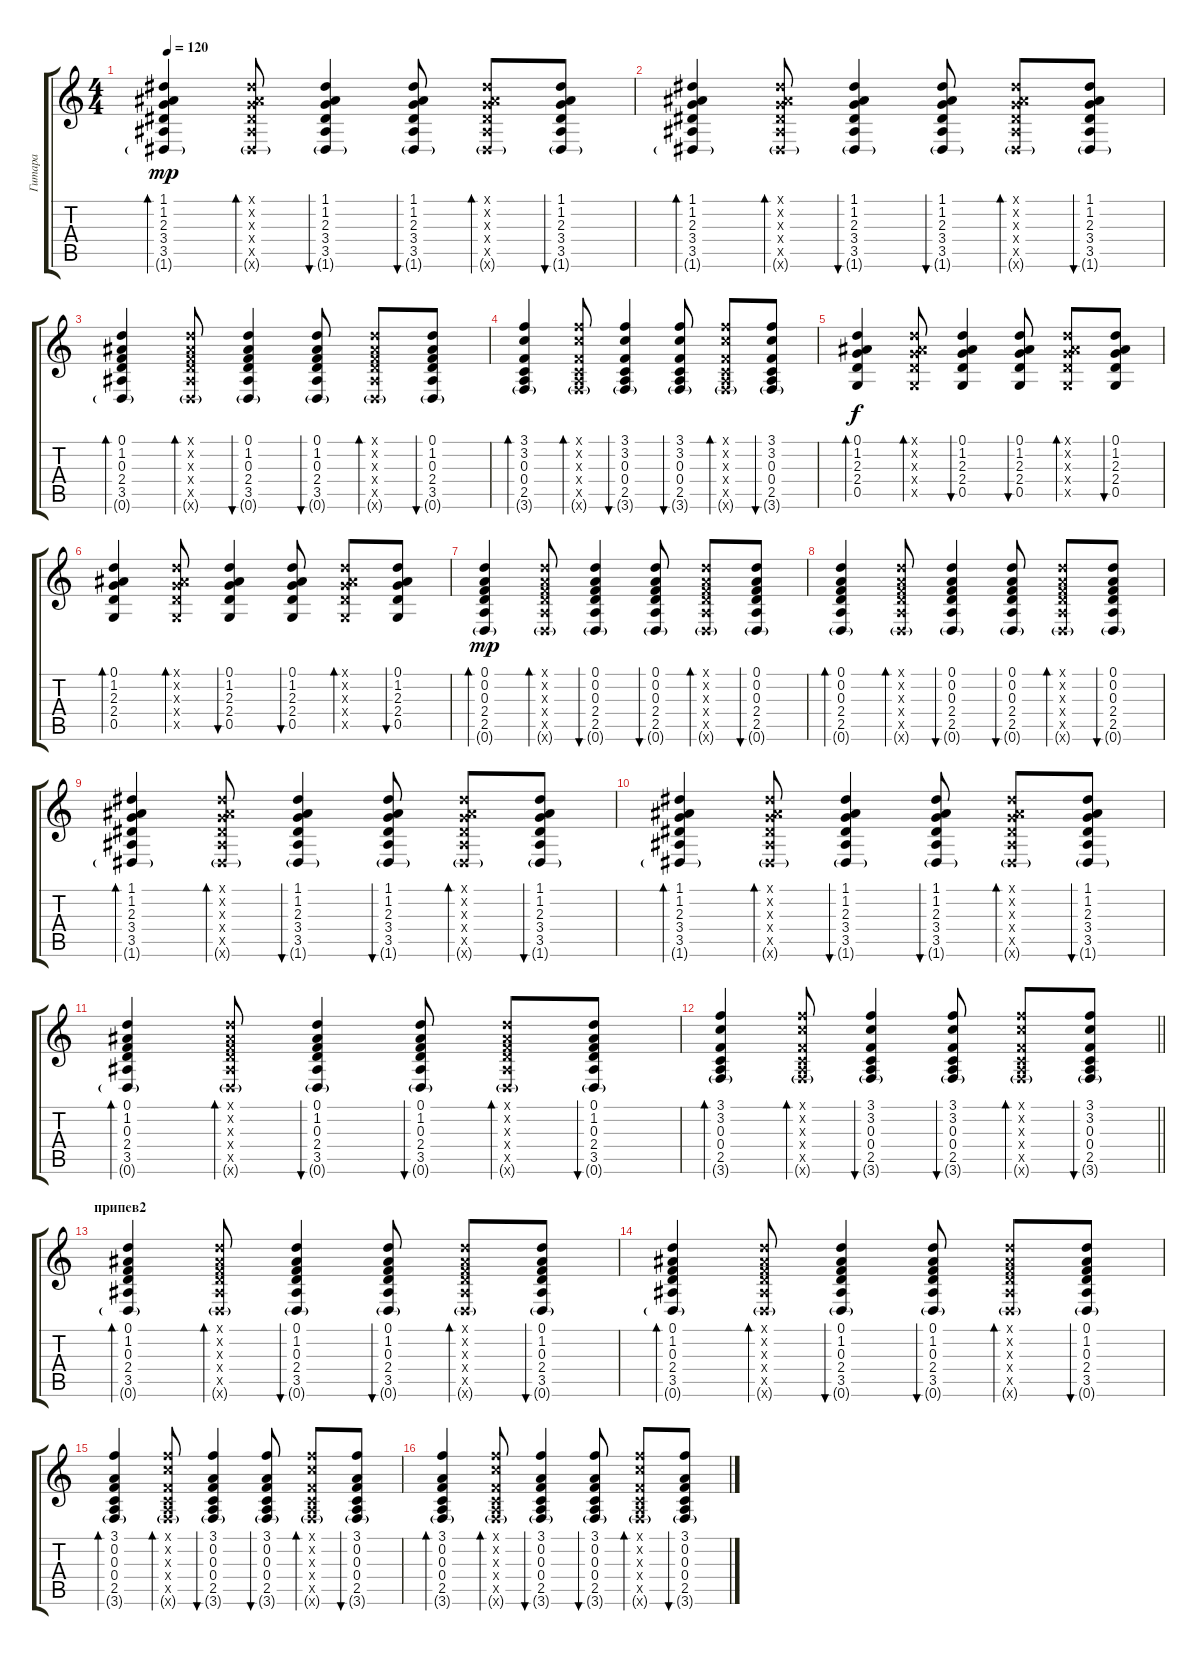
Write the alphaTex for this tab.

\track ("Гитара" "Гитара") {instrument acousticguitarsteel}
\staff {score tabs}
\tuning (D4 A3 F3 C3 G2 D2) {hide}
\ts (4 4)
\tempo 120
\clef g2
\ks c
(1.1 1.2 2.3 3.4 3.5 1.6{g}).4{bd 30 dy mp} (1.1{x} 1.2{x} 2.3{x} 3.4{x} 3.5{x} 1.6{g x}).8{bd 60} (1.1 1.2 2.3 3.4 3.5 1.6{g}).4{bu 30} (1.1 1.2 2.3 3.4 3.5 1.6{g}).8{bu 30} (1.1{x} 1.2{x} 2.3{x} 3.4{x} 3.5{x} 1.6{g x}).8{bd 30} (1.1 1.2 2.3 3.4 3.5 1.6{g}).8{bu 30} |
(1.1 1.2 2.3 3.4 3.5 1.6{g}).4{bd 60} (1.1{x} 1.2{x} 2.3{x} 3.4{x} 3.5{x} 1.6{g x}).8{bd 60} (1.1 1.2 2.3 3.4 3.5 1.6{g}).4{bu 30} (1.1 1.2 2.3 3.4 3.5 1.6{g}).8{bu 30} (1.1{x} 1.2{x} 2.3{x} 3.4{x} 3.5{x} 1.6{g x}).8{bd 30} (1.1 1.2 2.3 3.4 3.5 1.6{g}).8{bu 30} |
(0.1 1.2 0.3 2.4 3.5 0.6{g}).4{bd 30} (0.1{x} 1.2{x} 0.3{x} 2.4{x} 3.5{x} 0.6{g x}).8{bd 60} (0.1 1.2 0.3 2.4 3.5 0.6{g}).4{bu 30} (0.1 1.2 0.3 2.4 3.5 0.6{g}).8{bu 30} (0.1{x} 1.2{x} 0.3{x} 2.4{x} 3.5{x} 0.6{g x}).8{bd 30} (0.1 1.2 0.3 2.4 3.5 0.6{g}).8{bu 30} |
(3.1 3.2 0.3 0.4 2.5 3.6{g}).4{bd 30} (3.1{x} 3.2{x} 0.3{x} 0.4{x} 2.5{x} 3.6{g x}).8{bd 60} (3.1 3.2 0.3 0.4 2.5 3.6{g}).4{bu 30} (3.1 3.2 0.3 0.4 2.5 3.6{g}).8{bu 30} (3.1{x} 3.2{x} 0.3{x} 0.4{x} 2.5{x} 3.6{g x}).8{bd 30} (3.1 3.2 0.3 0.4 2.5 3.6{g}).8{bu 30} |
(0.1 1.2 2.3 2.4 0.5).4{bd 30 dy f} (0.1{x} 1.2{x} 2.3{x} 2.4{x} 0.5{x}).8{bd 60} (0.1 1.2 2.3 2.4 0.5).4{bu 30} (0.1 1.2 2.3 2.4 0.5).8{bu 30} (0.1{x} 1.2{x} 2.3{x} 2.4{x} 0.5{x}).8{bd 30} (0.1 1.2 2.3 2.4 0.5).8{bu 30} |
(0.1 1.2 2.3 2.4 0.5).4{bd 30} (0.1{x} 1.2{x} 2.3{x} 2.4{x} 0.5{x}).8{bd 60} (0.1 1.2 2.3 2.4 0.5).4{bu 30} (0.1 1.2 2.3 2.4 0.5).8{bu 30} (0.1{x} 1.2{x} 2.3{x} 2.4{x} 0.5{x}).8{bd 30} (0.1 1.2 2.3 2.4 0.5).8{bu 30} |
(0.1 0.2 0.3 2.4 2.5 0.6{g}).4{bd 30 dy mp} (0.1{x} 0.2{x} 0.3{x} 2.4{x} 2.5{x} 0.6{g x}).8{bd 60} (0.1 0.2 0.3 2.4 2.5 0.6{g}).4{bu 30} (0.1 0.2 0.3 2.4 2.5 0.6{g}).8{bu 30} (0.1{x} 0.2{x} 0.3{x} 2.4{x} 2.5{x} 0.6{g x}).8{bd 30} (0.1 0.2 0.3 2.4 2.5 0.6{g}).8{bu 30} |
(0.1 0.2 0.3 2.4 2.5 0.6{g}).4{bd 60} (0.1{x} 0.2{x} 0.3{x} 2.4{x} 2.5{x} 0.6{g x}).8{bd 60} (0.1 0.2 0.3 2.4 2.5 0.6{g}).4{bu 30} (0.1 0.2 0.3 2.4 2.5 0.6{g}).8{bu 30} (0.1{x} 0.2{x} 0.3{x} 2.4{x} 2.5{x} 0.6{g x}).8{bd 30} (0.1 0.2 0.3 2.4 2.5 0.6{g}).8{bu 30} |
(1.1 1.2 2.3 3.4 3.5 1.6{g}).4{bd 30} (1.1{x} 1.2{x} 2.3{x} 3.4{x} 3.5{x} 1.6{g x}).8{bd 60} (1.1 1.2 2.3 3.4 3.5 1.6{g}).4{bu 30} (1.1 1.2 2.3 3.4 3.5 1.6{g}).8{bu 30} (1.1{x} 1.2{x} 2.3{x} 3.4{x} 3.5{x} 1.6{g x}).8{bd 30} (1.1 1.2 2.3 3.4 3.5 1.6{g}).8{bu 30} |
(1.1 1.2 2.3 3.4 3.5 1.6{g}).4{bd 60} (1.1{x} 1.2{x} 2.3{x} 3.4{x} 3.5{x} 1.6{g x}).8{bd 60} (1.1 1.2 2.3 3.4 3.5 1.6{g}).4{bu 30} (1.1 1.2 2.3 3.4 3.5 1.6{g}).8{bu 30} (1.1{x} 1.2{x} 2.3{x} 3.4{x} 3.5{x} 1.6{g x}).8{bd 30} (1.1 1.2 2.3 3.4 3.5 1.6{g}).8{bu 30} |
(0.1 1.2 0.3 2.4 3.5 0.6{g}).4{bd 30} (0.1{x} 1.2{x} 0.3{x} 2.4{x} 3.5{x} 0.6{g x}).8{bd 60} (0.1 1.2 0.3 2.4 3.5 0.6{g}).4{bu 30} (0.1 1.2 0.3 2.4 3.5 0.6{g}).8{bu 30} (0.1{x} 1.2{x} 0.3{x} 2.4{x} 3.5{x} 0.6{g x}).8{bd 30} (0.1 1.2 0.3 2.4 3.5 0.6{g}).8{bu 30} |
\barLineRight lightlight
(3.1 3.2 0.3 0.4 2.5 3.6{g}).4{bd 30} (3.1{x} 3.2{x} 0.3{x} 0.4{x} 2.5{x} 3.6{g x}).8{bd 60} (3.1 3.2 0.3 0.4 2.5 3.6{g}).4{bu 30} (3.1 3.2 0.3 0.4 2.5 3.6{g}).8{bu 30} (3.1{x} 3.2{x} 0.3{x} 0.4{x} 2.5{x} 3.6{g x}).8{bd 30} (3.1 3.2 0.3 0.4 2.5 3.6{g}).8{bu 30} |
\section ("" "припев2")
(0.1 1.2 0.3 2.4 3.5 0.6{g}).4{bd 30} (0.1{x} 1.2{x} 0.3{x} 2.4{x} 3.5{x} 0.6{g x}).8{bd 60} (0.1 1.2 0.3 2.4 3.5 0.6{g}).4{bu 30} (0.1 1.2 0.3 2.4 3.5 0.6{g}).8{bu 30} (0.1{x} 1.2{x} 0.3{x} 2.4{x} 3.5{x} 0.6{g x}).8{bd 30} (0.1 1.2 0.3 2.4 3.5 0.6{g}).8{bu 30} |
(0.1 1.2 0.3 2.4 3.5 0.6{g}).4{bd 30} (0.1{x} 1.2{x} 0.3{x} 2.4{x} 3.5{x} 0.6{g x}).8{bd 60} (0.1 1.2 0.3 2.4 3.5 0.6{g}).4{bu 30} (0.1 1.2 0.3 2.4 3.5 0.6{g}).8{bu 30} (0.1{x} 1.2{x} 0.3{x} 2.4{x} 3.5{x} 0.6{g x}).8{bd 30} (0.1 1.2 0.3 2.4 3.5 0.6{g}).8{bu 30} |
(3.1 0.2 0.3 0.4 2.5 3.6{g}).4{bd 30} (3.1{x} 3.2{x} 0.3{x} 0.4{x} 2.5{x} 3.6{g x}).8{bd 60} (3.1 0.2 0.3 0.4 2.5 3.6{g}).4{bu 30} (3.1 0.2 0.3 0.4 2.5 3.6{g}).8{bu 30} (3.1{x} 3.2{x} 0.3{x} 0.4{x} 2.5{x} 3.6{g x}).8{bd 30} (3.1 0.2 0.3 0.4 2.5 3.6{g}).8{bu 30} |
(3.1 0.2 0.3 0.4 2.5 3.6{g}).4{bd 30} (3.1{x} 3.2{x} 0.3{x} 0.4{x} 2.5{x} 3.6{g x}).8{bd 60} (3.1 0.2 0.3 0.4 2.5 3.6{g}).4{bu 30} (3.1 0.2 0.3 0.4 2.5 3.6{g}).8{bu 30} (3.1{x} 3.2{x} 0.3{x} 0.4{x} 2.5{x} 3.6{g x}).8{bd 30} (3.1 0.2 0.3 0.4 2.5 3.6{g}).8{bu 30}
